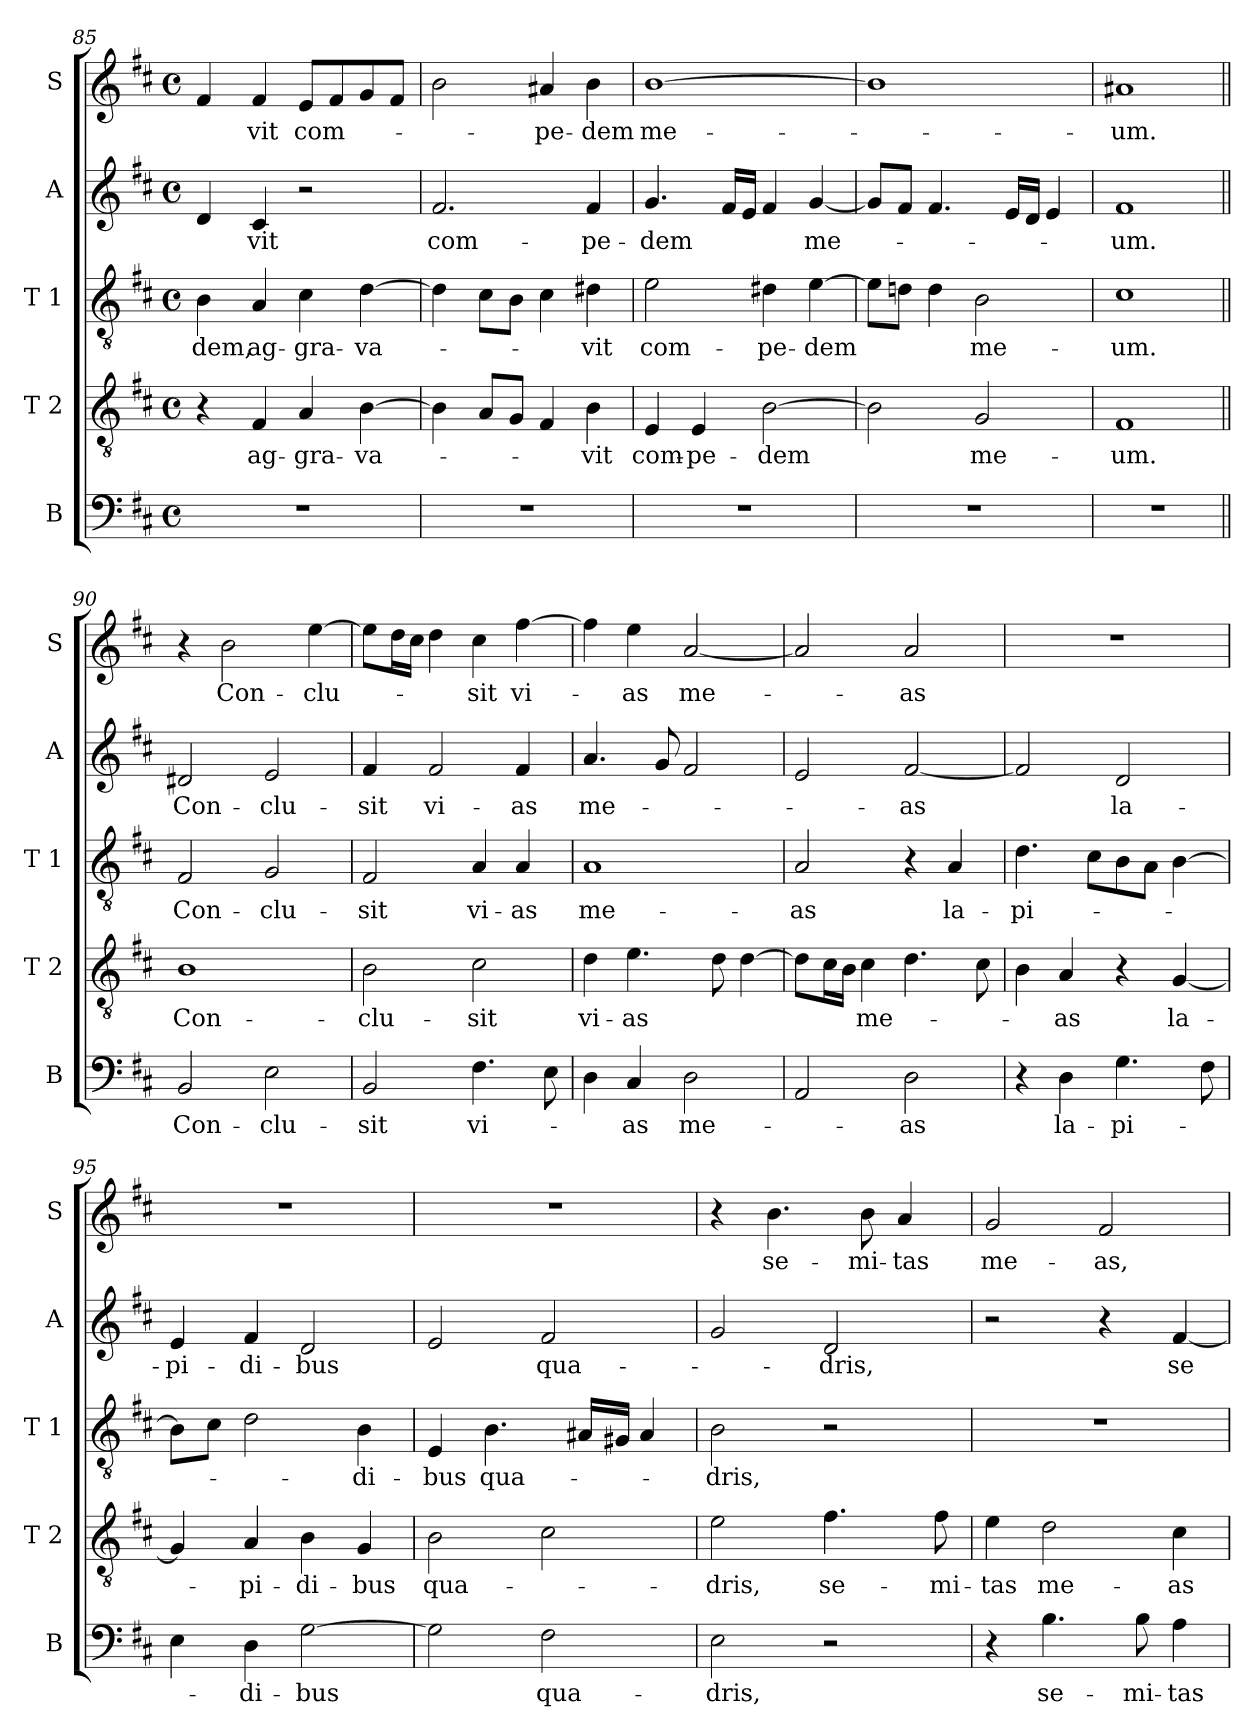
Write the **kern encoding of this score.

**kern	**text	**kern	**text	**kern	**text	**kern	**text	**kern	**text
*part5	*part5	*part4	*part4	*part3	*part3	*part2	*part2	*part1	*part1
*staff5	*staff5	*staff4	*staff4	*staff3	*staff3	*staff2	*staff2	*staff1	*staff1
*I"B	*	*I"T 2	*	*I"T 1	*	*I"A	*	*I"S	*
*I'B	*	*I'T 2	*	*I'T 1	*	*I'A	*	*I'S	*
*clefF4	*	*clefGv2	*	*clefGv2	*	*clefG2	*	*clefG2	*
*k[f#c#]	*	*k[f#c#]	*	*k[f#c#]	*	*k[f#c#]	*	*k[f#c#]	*
*b:	*	*b:	*	*b:	*	*b:	*	*b:	*
*M4/4	*	*M4/4	*	*M4/4	*	*M4/4	*	*M4/4	*
*met(c)	*	*met(c)	*	*met(c)	*	*met(c)	*	*met(c)	*
=85	=85	=85	=85	=85	=85	=85	=85	=85	=85
!	!	!	!	!	!LO:LY:b	!	!	!	!
1r	.	4r	.	4B\	-dem,	4d/	.	4f#/	.
!	!	!	!LO:LY:b	!	!LO:LY:b	!	!LO:LY:b	!	!LO:LY:b
.	.	4F#/	ag-	4A/	ag-	4c#/	-vit	4f#/	-vit
!	!	!	!LO:LY:b	!	!LO:LY:b	!	!	!	!LO:LY:b
.	.	4A/	-gra-	4c#\	-gra-	2r	.	8e/L	com-
.	.	.	.	.	.	.	.	8f#/	.
!	!	!	!LO:LY:b	!	!LO:LY:b	!	!	!	!
.	.	[4B\	-va-	[4d\	-va-	.	.	8g/	.
.	.	.	.	.	.	.	.	8f#/J	.
=86	=86	=86	=86	=86	=86	=86	=86	=86	=86
!	!	!	!	!	!	!	!LO:LY:b	!	!
1r	.	4B\]	.	4d\]	.	2.f#/	com-	2b\	.
.	.	8A/L	.	8c#\L	.	.	.	.	.
.	.	8G/J	.	8B\J	.	.	.	.	.
!	!	!	!	!	!	!	!	!	!LO:LY:b
.	.	4F#/	.	4c#\	.	.	.	4a#X/	-pe-
!	!	!	!LO:LY:b	!	!LO:LY:b	!	!LO:LY:b	!	!LO:LY:b
.	.	4B\	-vit	4d#X\	-vit	4f#/	-pe-	4b\	-dem
=87	=87	=87	=87	=87	=87	=87	=87	=87	=87
!	!	!	!LO:LY:b	!	!LO:LY:b	!	!LO:LY:b	!	!LO:LY:b
1r	.	4E/	com-	2e\	com-	4.g/	-dem	[1b	me-
!	!	!	!LO:LY:b	!	!	!	!	!	!
.	.	4E/	-pe-	.	.	.	.	.	.
.	.	.	.	.	.	16f#/LL	.	.	.
.	.	.	.	.	.	16e/JJ	.	.	.
!	!	!	!LO:LY:b	!	!LO:LY:b	!	!	!	!
.	.	[2B\	-dem	4d#X\	-pe-	4f#/	.	.	.
!	!	!	!	!	!LO:LY:b	!	!LO:LY:b	!	!
.	.	.	.	[4e\	-dem	[4g/	me-	.	.
=88	=88	=88	=88	=88	=88	=88	=88	=88	=88
1r	.	2B\]	.	8e\L]	.	8g/L]	.	1b]	.
.	.	.	.	8dn\J	.	8f#/J	.	.	.
.	.	.	.	4d\	.	4.f#/	.	.	.
!	!	!	!LO:LY:b	!	!LO:LY:b	!	!	!	!
.	.	2G/	me-	2B\	me-	.	.	.	.
.	.	.	.	.	.	16e/LL	.	.	.
.	.	.	.	.	.	16d/JJ	.	.	.
.	.	.	.	.	.	4e/	.	.	.
=89	=89	=89	=89	=89	=89	=89	=89	=89	=89
!	!	!	!LO:LY:b	!	!LO:LY:b	!	!LO:LY:b	!	!LO:LY:b
1r	.	1F#	-um.	1c#	-um.	1f#	-um.	1a#X	-um.
!!LO:PB:g=z
=90||	=90||	=90||	=90||	=90||	=90||	=90||	=90||	=90||	=90||
!	!LO:LY:b	!	!LO:LY:b	!	!LO:LY:b	!	!LO:LY:b	!	!
2BB/	Con-	1B	Con-	2F#/	Con-	2d#X/	Con-	4r	.
!	!	!	!	!	!	!	!	!	!LO:LY:b
.	.	.	.	.	.	.	.	2b\	Con-
!	!LO:LY:b	!	!	!	!LO:LY:b	!	!LO:LY:b	!	!
2E\	-clu-	.	.	2G/	-clu-	2e/	-clu-	.	.
!	!	!	!	!	!	!	!	!	!LO:LY:b
.	.	.	.	.	.	.	.	[4ee\	-clu-
=91	=91	=91	=91	=91	=91	=91	=91	=91	=91
!	!LO:LY:b	!	!LO:LY:b	!	!LO:LY:b	!	!LO:LY:b	!	!
2BB/	-sit	2B\	-clu-	2F#/	-sit	4f#/	-sit	8ee\L]	.
.	.	.	.	.	.	.	.	16dd\L	.
.	.	.	.	.	.	.	.	16cc#\JJ	.
!	!	!	!	!	!	!	!LO:LY:b	!	!
.	.	.	.	.	.	2f#/	vi-	4dd\	.
!	!LO:LY:b	!	!LO:LY:b	!	!LO:LY:b	!	!	!	!LO:LY:b
4.F#\	vi-	2c#\	-sit	4A/	vi-	.	.	4cc#\	-sit
!	!	!	!	!	!LO:LY:b	!	!LO:LY:b	!	!LO:LY:b
.	.	.	.	4A/	-as	4f#/	-as	[4ff#\	vi-
8E\	.	.	.	.	.	.	.	.	.
=92	=92	=92	=92	=92	=92	=92	=92	=92	=92
!	!	!	!LO:LY:b	!	!LO:LY:b	!	!LO:LY:b	!	!
4D\	.	4d\	vi-	1A	me-	4.a/	me-	4ff#\]	.
!	!LO:LY:b	!	!LO:LY:b	!	!	!	!	!	!LO:LY:b
4C#/	-as	4.e\	-as	.	.	.	.	4ee\	-as
.	.	.	.	.	.	8g/	.	.	.
!	!LO:LY:b	!	!	!	!	!	!	!	!LO:LY:b
2D\	me-	.	.	.	.	2f#/	.	[2a/	me-
.	.	8d\	.	.	.	.	.	.	.
.	.	[4d\	.	.	.	.	.	.	.
=93	=93	=93	=93	=93	=93	=93	=93	=93	=93
!	!	!	!	!	!LO:LY:b	!	!	!	!
2AA/	.	8d\L]	.	2A/	-as	2e/	.	2a/]	.
.	.	16c#\L	.	.	.	.	.	.	.
.	.	16B\JJ	.	.	.	.	.	.	.
!	!	!	!LO:LY:b	!	!	!	!	!	!
.	.	4c#\	me-	.	.	.	.	.	.
!	!LO:LY:b	!	!	!	!	!	!LO:LY:b	!	!LO:LY:b
2D\	-as	4.d\	.	4r	.	[2f#/	-as	2a/	-as
!	!	!	!	!	!LO:LY:b	!	!	!	!
.	.	.	.	4A/	la-	.	.	.	.
.	.	8c#\	.	.	.	.	.	.	.
=94	=94	=94	=94	=94	=94	=94	=94	=94	=94
!	!	!	!	!	!LO:LY:b	!	!	!	!
4r	.	4B\	.	4.d\	-pi-	2f#/]	.	1r	.
!	!LO:LY:b	!	!LO:LY:b	!	!	!	!	!	!
4D\	la-	4A/	-as	.	.	.	.	.	.
.	.	.	.	8c#\L	.	.	.	.	.
!	!LO:LY:b	!	!	!	!	!	!LO:LY:b	!	!
4.G\	-pi-	4r	.	8B\	.	2d/	la-	.	.
.	.	.	.	8A\J	.	.	.	.	.
!	!	!	!LO:LY:b	!	!	!	!	!	!
.	.	[4G/	la-	[4B\	.	.	.	.	.
8F#\	.	.	.	.	.	.	.	.	.
=95	=95	=95	=95	=95	=95	=95	=95	=95	=95
!	!	!	!	!	!	!	!LO:LY:b	!	!
4E\	.	4G/]	.	8B\L]	.	4e/	-pi-	1r	.
.	.	.	.	8c#\J	.	.	.	.	.
!	!LO:LY:b	!	!LO:LY:b	!	!	!	!LO:LY:b	!	!
4D\	-di-	4A/	-pi-	2d\	.	4f#/	-di-	.	.
!	!LO:LY:b	!	!LO:LY:b	!	!	!	!LO:LY:b	!	!
[2G\	-bus	4B\	-di-	.	.	2d/	-bus	.	.
!	!	!	!LO:LY:b	!	!LO:LY:b	!	!	!	!
.	.	4G/	-bus	4B\	-di-	.	.	.	.
!!LO:LB:g=z
=96	=96	=96	=96	=96	=96	=96	=96	=96	=96
!	!	!	!LO:LY:b	!	!LO:LY:b	!	!	!	!
2G\]	.	2B\	qua-	4E/	-bus	2e/	.	1r	.
!	!	!	!	!	!LO:LY:b	!	!	!	!
.	.	.	.	4.B\	qua-	.	.	.	.
!	!LO:LY:b	!	!	!	!	!	!LO:LY:b	!	!
2F#\	qua-	2c#\	.	.	.	2f#/	qua-	.	.
.	.	.	.	16A#X/LL	.	.	.	.	.
.	.	.	.	16G#X/JJ	.	.	.	.	.
.	.	.	.	4A#/	.	.	.	.	.
=97	=97	=97	=97	=97	=97	=97	=97	=97	=97
!	!LO:LY:b	!	!LO:LY:b	!	!LO:LY:b	!	!	!	!
2E\	-dris,	2e\	-dris,	2B\	-dris,	2g/	.	4r	.
!	!	!	!	!	!	!	!	!	!LO:LY:b
.	.	.	.	.	.	.	.	4.b\	se-
!	!	!	!LO:LY:b	!	!	!	!LO:LY:b	!	!
2r	.	4.f#\	se-	2r	.	2d/	-dris,	.	.
!	!	!	!	!	!	!	!	!	!LO:LY:b
.	.	.	.	.	.	.	.	8b\	-mi-
!	!	!	!	!	!	!	!	!	!LO:LY:b
.	.	.	.	.	.	.	.	4a/	-tas
!	!	!	!LO:LY:b	!	!	!	!	!	!
.	.	8f#\	-mi-	.	.	.	.	.	.
=98	=98	=98	=98	=98	=98	=98	=98	=98	=98
!	!	!	!LO:LY:b	!	!	!	!	!	!LO:LY:b
4r	.	4e\	-tas	1r	.	2r	.	2g/	me-
!	!LO:LY:b	!	!LO:LY:b	!	!	!	!	!	!
4.B\	se-	2d\	me-	.	.	.	.	.	.
!	!	!	!	!	!	!	!	!	!LO:LY:b
.	.	.	.	.	.	4r	.	2f#/	-as,
!	!LO:LY:b	!	!	!	!	!	!	!	!
8B\	-mi-	.	.	.	.	.	.	.	.
!	!LO:LY:b	!	!LO:LY:b	!	!	!	!LO:LY:b	!	!
4A\	-tas	4c#\	-as	.	.	[4f#/	se-	.	.
=	=	=	=	=	=	=	=	=	=
*-	*-	*-	*-	*-	*-	*-	*-	*-	*-
